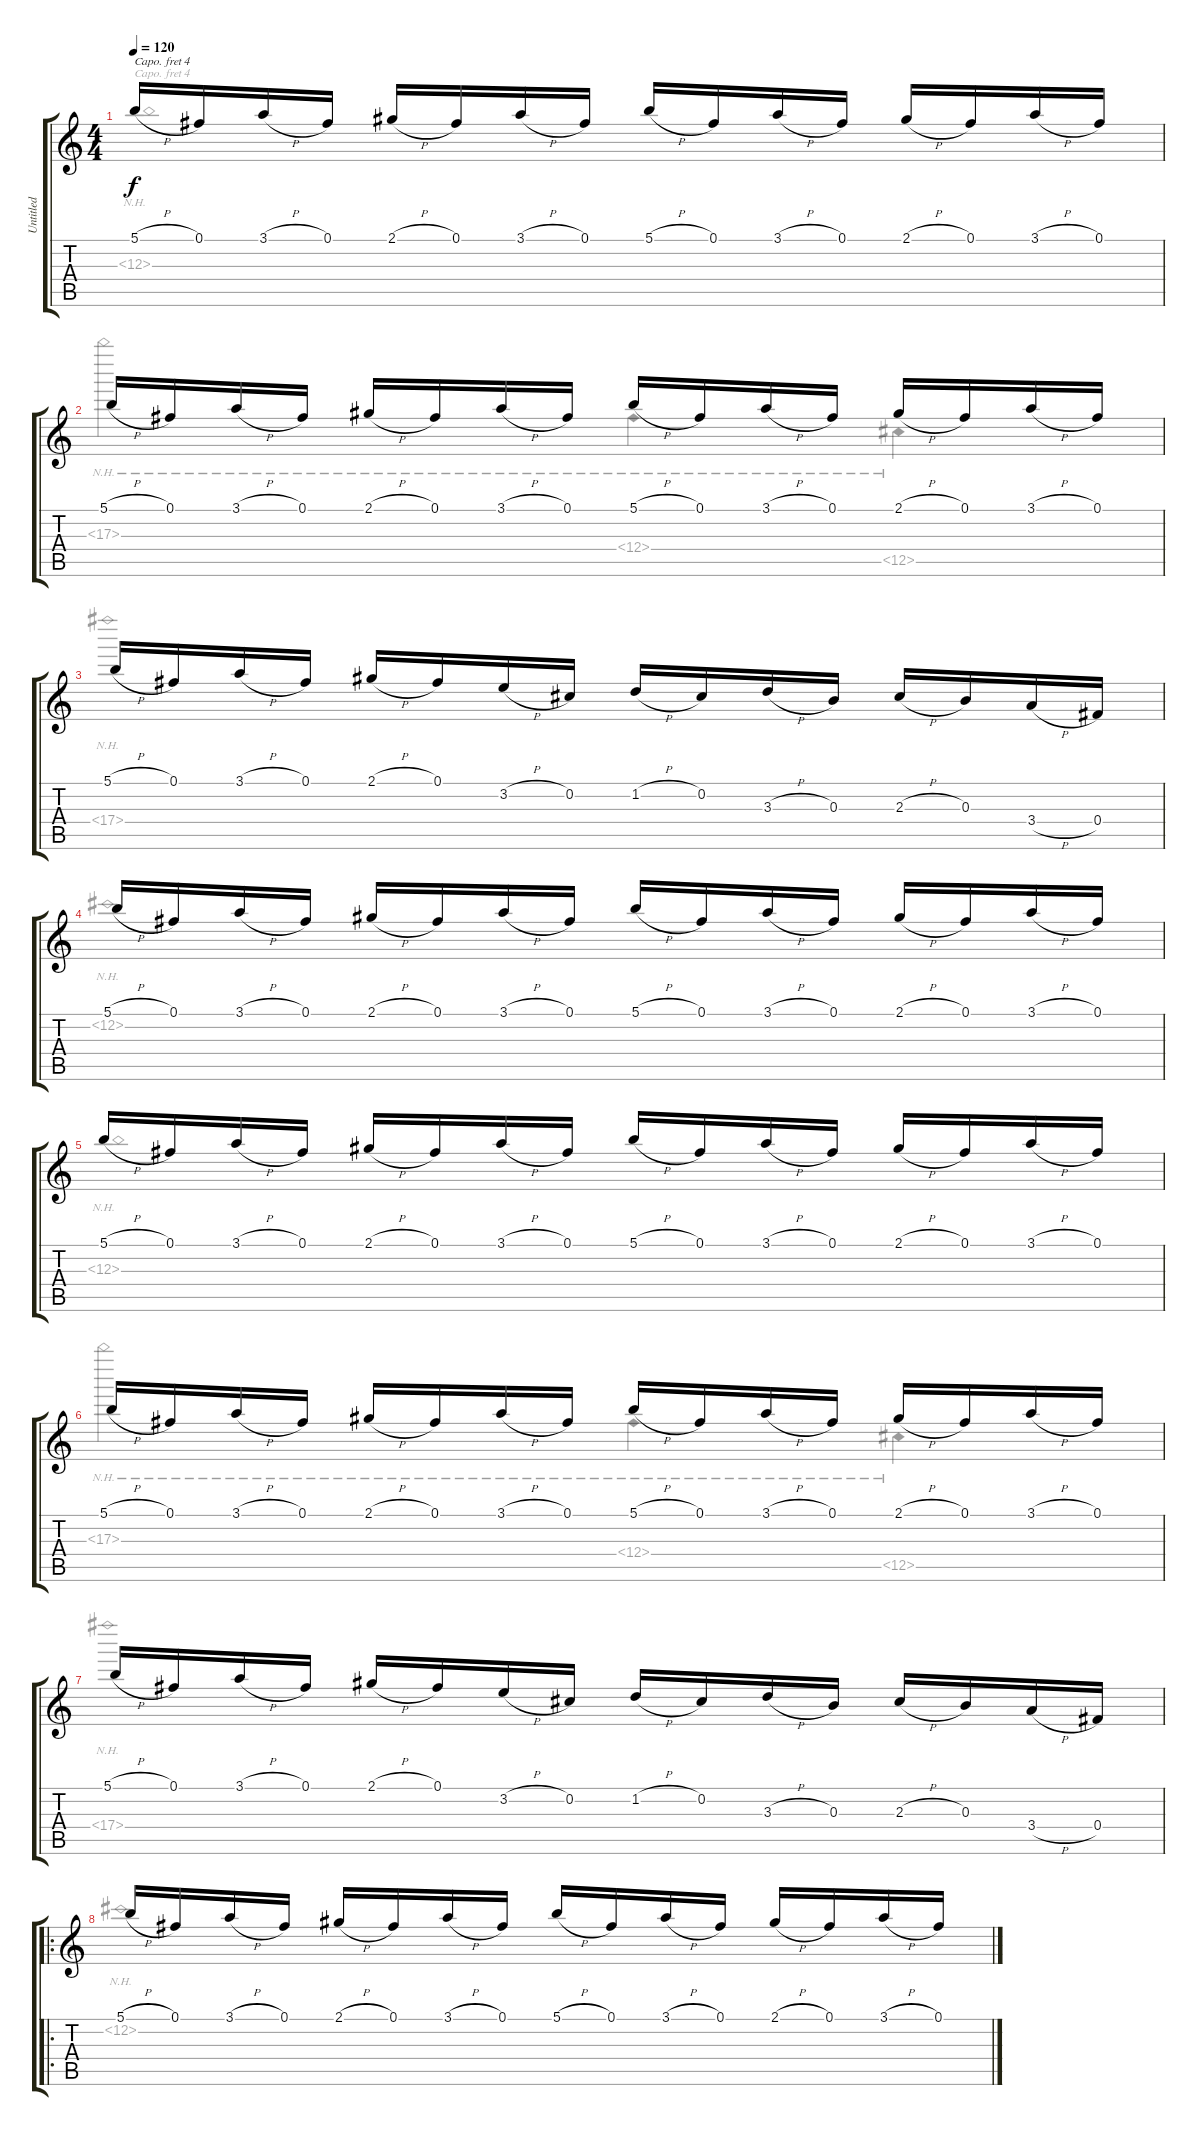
\track ("Untitled" "Untitled") {instrument acousticguitarnylon}
\staff {score tabs}
\capo 4
\tuning (D4 A3 G3 D3 A2 D2) {hide}
\voice
\ts (4 4)
\tempo 120
\clef g2
\ks c
5.1{h}.16{dy f} 0.1.16 3.1{h}.16 0.1.16 2.1{h}.16 0.1.16 3.1{h}.16 0.1.16 5.1{h}.16 0.1.16 3.1{h}.16 0.1.16 2.1{h}.16 0.1.16 3.1{h}.16 0.1.16 |
5.1{h}.16 0.1.16 3.1{h}.16 0.1.16 2.1{h}.16 0.1.16 3.1{h}.16 0.1.16 5.1{h}.16 0.1.16 3.1{h}.16 0.1.16 2.1{h}.16 0.1.16 3.1{h}.16 0.1.16 |
5.1{h}.16 0.1.16 3.1{h}.16 0.1.16 2.1{h}.16 0.1.16 3.2{h}.16 0.2.16 1.2{h}.16 0.2.16 3.3{h}.16 0.3.16 2.3{h}.16 0.3.16 3.4{h}.16 0.4.16 |
5.1{h}.16 0.1.16 3.1{h}.16 0.1.16 2.1{h}.16 0.1.16 3.1{h}.16 0.1.16 5.1{h}.16 0.1.16 3.1{h}.16 0.1.16 2.1{h}.16 0.1.16 3.1{h}.16 0.1.16 |
5.1{h}.16 0.1.16 3.1{h}.16 0.1.16 2.1{h}.16 0.1.16 3.1{h}.16 0.1.16 5.1{h}.16 0.1.16 3.1{h}.16 0.1.16 2.1{h}.16 0.1.16 3.1{h}.16 0.1.16 |
5.1{h}.16 0.1.16 3.1{h}.16 0.1.16 2.1{h}.16 0.1.16 3.1{h}.16 0.1.16 5.1{h}.16 0.1.16 3.1{h}.16 0.1.16 2.1{h}.16 0.1.16 3.1{h}.16 0.1.16 |
5.1{h}.16 0.1.16 3.1{h}.16 0.1.16 2.1{h}.16 0.1.16 3.2{h}.16 0.2.16 1.2{h}.16 0.2.16 3.3{h}.16 0.3.16 2.3{h}.16 0.3.16 3.4{h}.16 0.4.16 |
\ro
5.1{h}.16 0.1.16 3.1{h}.16 0.1.16 2.1{h}.16 0.1.16 3.1{h}.16 0.1.16 5.1{h}.16 0.1.16 3.1{h}.16 0.1.16 2.1{h}.16 0.1.16 3.1{h}.16 0.1.16
\voice
\clef g2
\ottava regular
\simile none
\ks c
23.3{nh}.1{dy f} |
17.3{nh}.2 23.4{nh}.4 23.5{nh}.4 |
17.4{nh}.1 |
23.2{nh}.1 |
23.3{nh}.1 |
17.3{nh}.2 23.4{nh}.4 23.5{nh}.4 |
17.4{nh}.1 |
23.2{nh}.1
